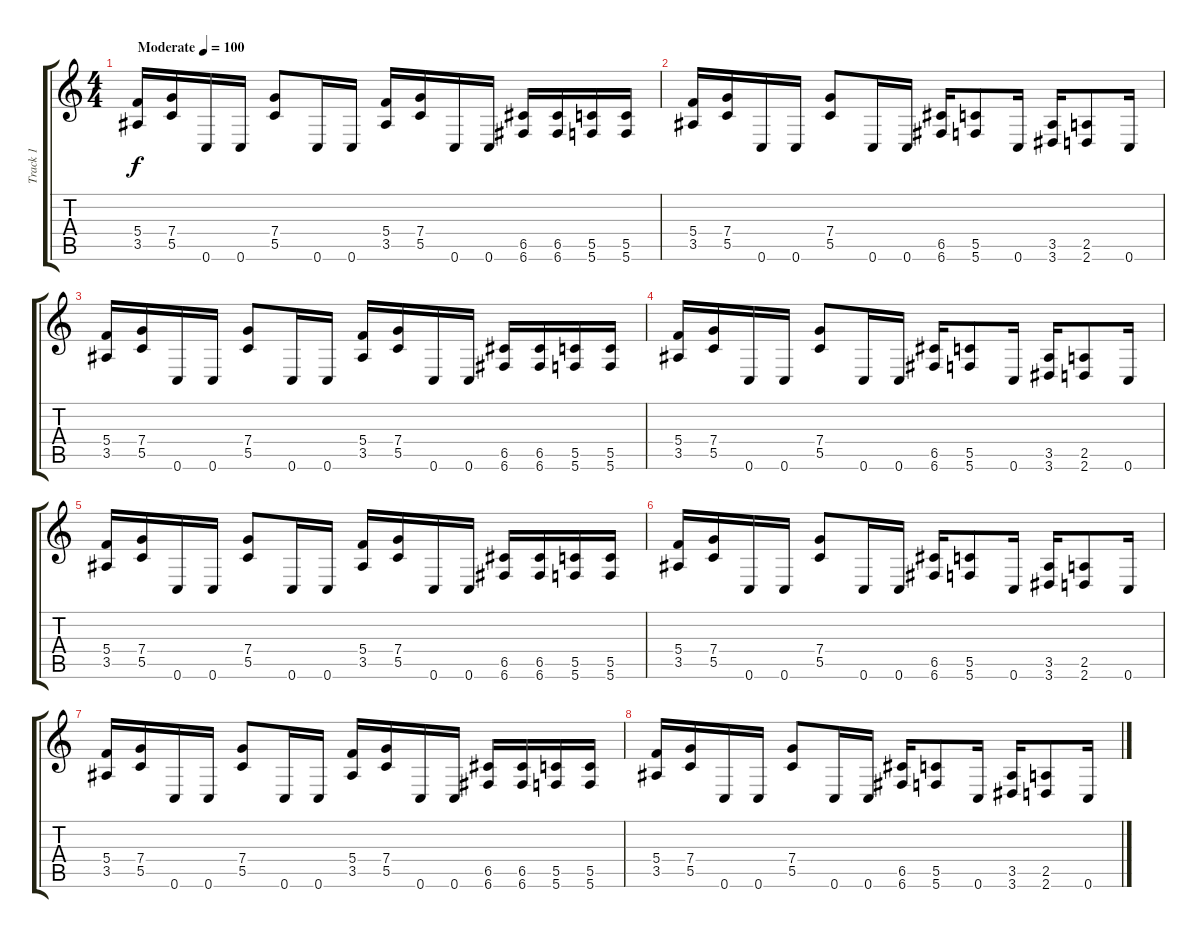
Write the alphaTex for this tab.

\track ("Track 1" "Track 1") {instrument distortionguitar}
\staff {score tabs}
\tuning (D4 A3 F3 C3 G2 C2) {hide}
\ts (4 4)
\tempo (100 "Moderate")
\clef g2
\ks c
(5.4 3.5).16{dy f instrument distortionguitar} (7.4 5.5).16 0.6.16 0.6.16 (7.4 5.5).8 0.6.16 0.6.16 (5.4 3.5).16 (7.4 5.5).16 0.6.16 0.6.16 (6.5 6.6).16 (6.5 6.6).16 (5.5 5.6).16 (5.5 5.6).16 |
(5.4 3.5).16 (7.4 5.5).16 0.6.16 0.6.16 (7.4 5.5).8 0.6.16 0.6.16 (6.5 6.6).16 (5.5 5.6).8 0.6.16 (3.5 3.6).16 (2.5 2.6).8 0.6.16 |
(5.4 3.5).16 (7.4 5.5).16 0.6.16 0.6.16 (7.4 5.5).8 0.6.16 0.6.16 (5.4 3.5).16 (7.4 5.5).16 0.6.16 0.6.16 (6.5 6.6).16 (6.5 6.6).16 (5.5 5.6).16 (5.5 5.6).16 |
(5.4 3.5).16 (7.4 5.5).16 0.6.16 0.6.16 (7.4 5.5).8 0.6.16 0.6.16 (6.5 6.6).16 (5.5 5.6).8 0.6.16 (3.5 3.6).16 (2.5 2.6).8 0.6.16 |
(5.4 3.5).16 (7.4 5.5).16 0.6.16 0.6.16 (7.4 5.5).8 0.6.16 0.6.16 (5.4 3.5).16 (7.4 5.5).16 0.6.16 0.6.16 (6.5 6.6).16 (6.5 6.6).16 (5.5 5.6).16 (5.5 5.6).16 |
(5.4 3.5).16 (7.4 5.5).16 0.6.16 0.6.16 (7.4 5.5).8 0.6.16 0.6.16 (6.5 6.6).16 (5.5 5.6).8 0.6.16 (3.5 3.6).16 (2.5 2.6).8 0.6.16 |
(5.4 3.5).16 (7.4 5.5).16 0.6.16 0.6.16 (7.4 5.5).8 0.6.16 0.6.16 (5.4 3.5).16 (7.4 5.5).16 0.6.16 0.6.16 (6.5 6.6).16 (6.5 6.6).16 (5.5 5.6).16 (5.5 5.6).16 |
(5.4 3.5).16 (7.4 5.5).16 0.6.16 0.6.16 (7.4 5.5).8 0.6.16 0.6.16 (6.5 6.6).16 (5.5 5.6).8 0.6.16 (3.5 3.6).16 (2.5 2.6).8 0.6.16
